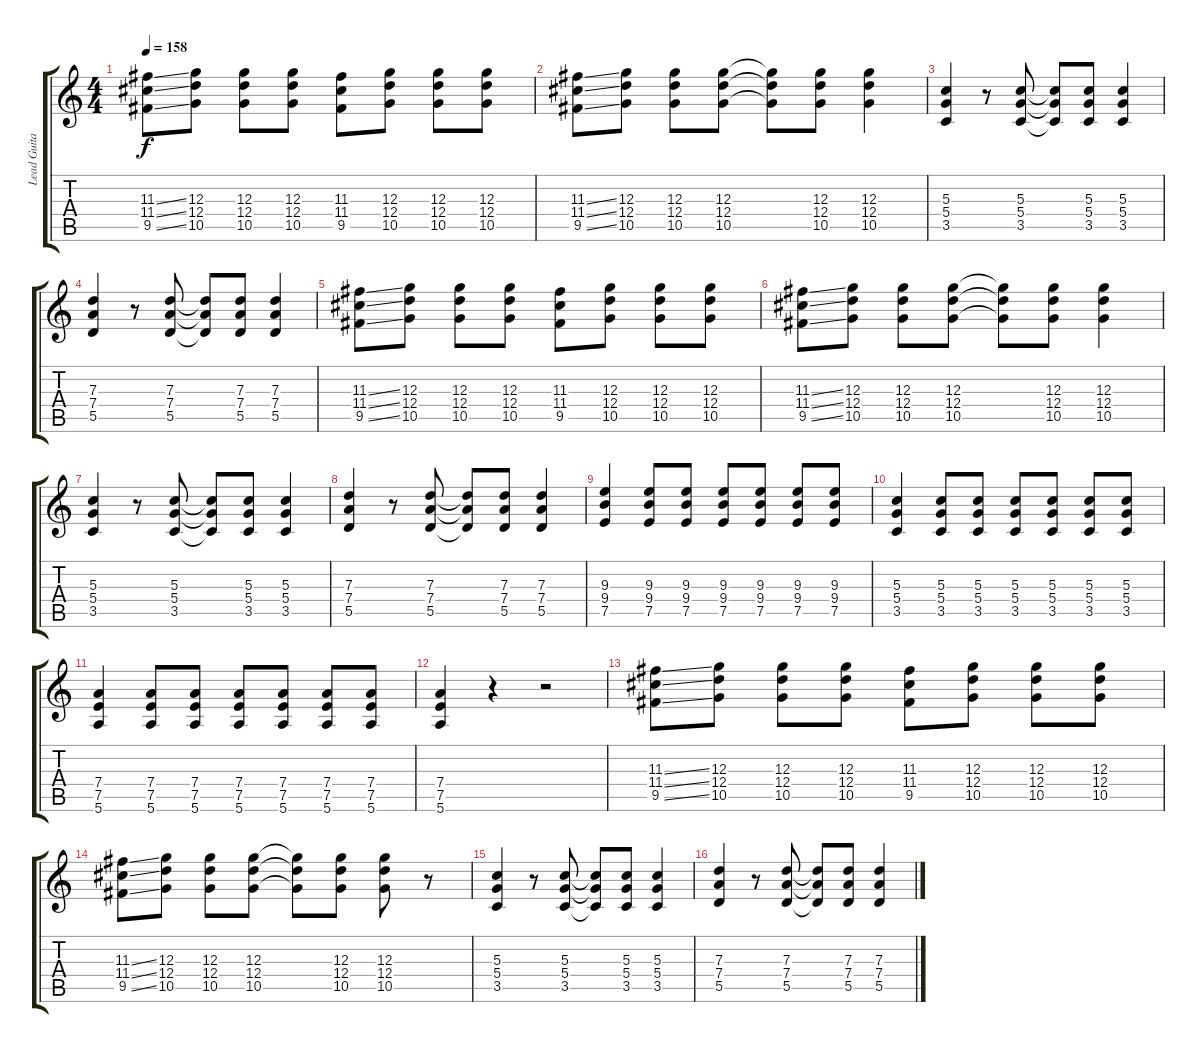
\track ("Lead Guitar" "Lead Guita") {instrument overdrivenguitar}
\staff {score tabs}
\tuning (E4 B3 G3 D3 A2 E2) {hide}
\ts (4 4)
\tempo 158
\clef g2
\ks c
(11.3{ss} 11.4{ss} 9.5{ss}).8{dy f} (12.3 12.4 10.5).8 (12.3 12.4 10.5).8 (12.3 12.4 10.5).8 (11.3 11.4 9.5).8 (12.3 12.4 10.5).8 (12.3 12.4 10.5).8 (12.3 12.4 10.5).8 |
(11.3{ss} 11.4{ss} 9.5{ss}).8 (12.3 12.4 10.5).8 (12.3 12.4 10.5).8 (12.3 12.4 10.5).8 (12.3{t} 12.4{t} 10.5{t}).8 (12.3 12.4 10.5).8 (12.3 12.4 10.5).4 |
(5.3 5.4 3.5).4 r.8 (5.3 5.4 3.5).8 (5.3{t} 5.4{t} 3.5{t}).8 (5.3 5.4 3.5).8 (5.3 5.4 3.5).4 |
(7.3 7.4 5.5).4 r.8 (7.3 7.4 5.5).8 (7.3{t} 7.4{t} 5.5{t}).8 (7.3 7.4 5.5).8 (7.3 7.4 5.5).4 |
(11.3{ss} 11.4{ss} 9.5{ss}).8 (12.3 12.4 10.5).8 (12.3 12.4 10.5).8 (12.3 12.4 10.5).8 (11.3 11.4 9.5).8 (12.3 12.4 10.5).8 (12.3 12.4 10.5).8 (12.3 12.4 10.5).8 |
(11.3{ss} 11.4{ss} 9.5{ss}).8 (12.3 12.4 10.5).8 (12.3 12.4 10.5).8 (12.3 12.4 10.5).8 (12.3{t} 12.4{t} 10.5{t}).8 (12.3 12.4 10.5).8 (12.3 12.4 10.5).4 |
(5.3 5.4 3.5).4 r.8 (5.3 5.4 3.5).8 (5.3{t} 5.4{t} 3.5{t}).8 (5.3 5.4 3.5).8 (5.3 5.4 3.5).4 |
(7.3 7.4 5.5).4 r.8 (7.3 7.4 5.5).8 (7.3{t} 7.4{t} 5.5{t}).8 (7.3 7.4 5.5).8 (7.3 7.4 5.5).4 |
(9.3 9.4 7.5).4 (9.3 9.4 7.5).8 (9.3 9.4 7.5).8 (9.3 9.4 7.5).8 (9.3 9.4 7.5).8 (9.3 9.4 7.5).8 (9.3 9.4 7.5).8 |
(5.3 5.4 3.5).4 (5.3 5.4 3.5).8 (5.3 5.4 3.5).8 (5.3 5.4 3.5).8 (5.3 5.4 3.5).8 (5.3 5.4 3.5).8 (5.3 5.4 3.5).8 |
(7.4 7.5 5.6).4 (7.4 7.5 5.6).8 (7.4 7.5 5.6).8 (7.4 7.5 5.6).8 (7.4 7.5 5.6).8 (7.4 7.5 5.6).8 (7.4 7.5 5.6).8 |
(7.4 7.5 5.6).4 r.4 r.2 |
(11.3{ss} 11.4{ss} 9.5{ss}).8 (12.3 12.4 10.5).8 (12.3 12.4 10.5).8 (12.3 12.4 10.5).8 (11.3 11.4 9.5).8 (12.3 12.4 10.5).8 (12.3 12.4 10.5).8 (12.3 12.4 10.5).8 |
(11.3{ss} 11.4{ss} 9.5{ss}).8 (12.3 12.4 10.5).8 (12.3 12.4 10.5).8 (12.3 12.4 10.5).8 (12.3{t} 12.4{t} 10.5{t}).8 (12.3 12.4 10.5).8 (12.3 12.4 10.5).8 r.8 |
(5.3 5.4 3.5).4 r.8 (5.3 5.4 3.5).8 (5.3{t} 5.4{t} 3.5{t}).8 (5.3 5.4 3.5).8 (5.3 5.4 3.5).4 |
(7.3 7.4 5.5).4 r.8 (7.3 7.4 5.5).8 (7.3{t} 7.4{t} 5.5{t}).8 (7.3 7.4 5.5).8 (7.3 7.4 5.5).4
